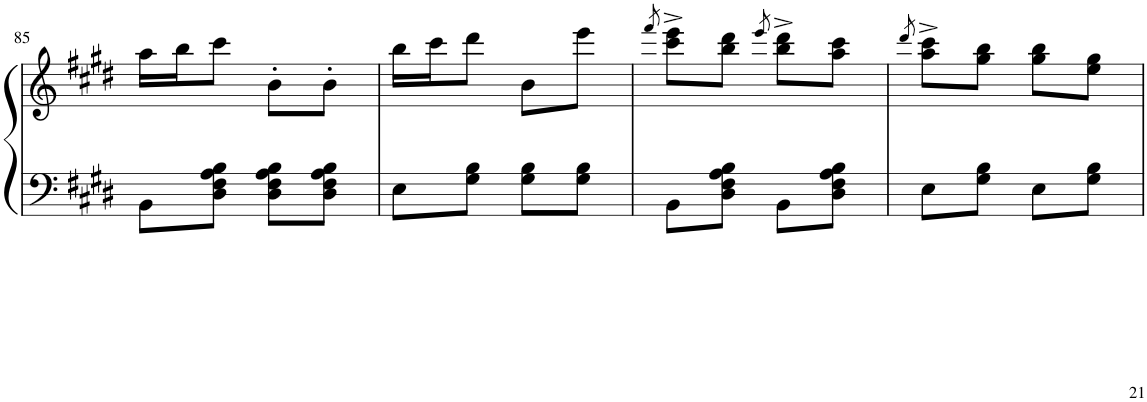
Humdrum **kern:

**kern	**kern
*part2	*part1
*staff2	*staff1
*I"Piano	*I"Piano
!!LO:PB:g=z
*clefF4	*clefG2
*k[f#c#g#d#]	*k[f#c#g#d#]
*M2/4	*M2/4
=85	=85
8BB\L	16aa\LL
.	16bb\J
8D#\ 8F#\ 8A\ 8B\J	8ccc#\J
8D#\ 8F#\ 8A\ 8B\L	8b'\L
8D#\ 8F#\ 8A\ 8B\J	8b'\J
=86	=86
8E\L	16bb\LL
.	16ccc#\J
8G#\ 8B\J	8ddd#\J
8G#\ 8B\L	8b\L
8G#\ 8B\J	8eee\J
=87	=87
.	8qfff#/
8BB\L	8ccc#\^ 8eee\^L
8D#\ 8F#\ 8A\ 8B\J	8bb\ 8ddd#\J
.	8qeee/
8BB\L	8bb\^ 8ddd#\^L
8D#\ 8F#\ 8A\ 8B\J	8aa\ 8ccc#\J
=88	=88
.	8qddd#/
8E\L	8aa\^ 8ccc#\^L
8G#\ 8B\J	8gg#\ 8bb\J
8E\L	8gg#\ 8bb\L
8G#\ 8B\J	8ee\ 8gg#\J
=	=
*-	*-
